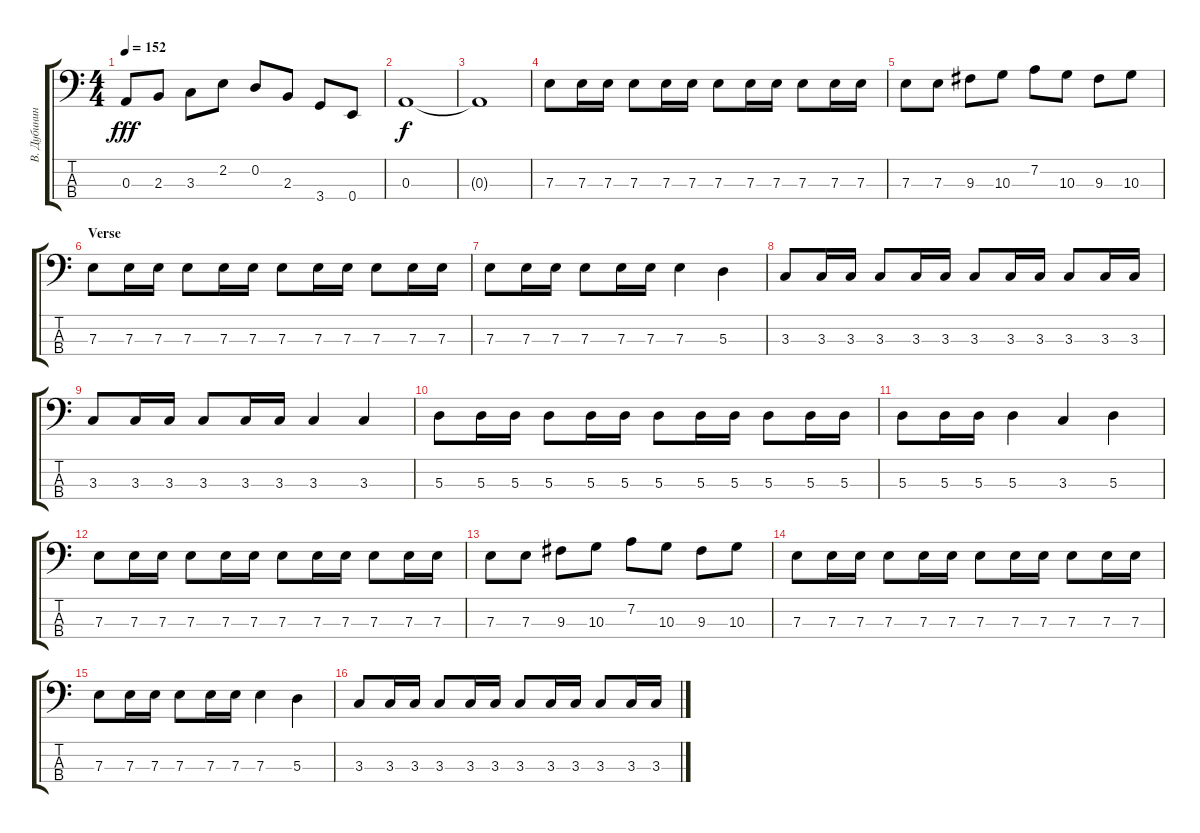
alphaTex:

\track ("В. Дубинин" "В. Дубинин") {instrument electricbassfinger}
\staff {score tabs}
\tuning (G2 D2 A1 E1) {hide}
\ts (4 4)
\tempo 152
\clef f4
\ks c
0.3.8{dy fff} 2.3.8 3.3.8 2.2.8 0.2.8 2.3.8 3.4.8 0.4.8 |
0.3.1{dy f} |
0.3{t}.1 |
7.3.8 7.3.16 7.3.16 7.3.8 7.3.16 7.3.16 7.3.8 7.3.16 7.3.16 7.3.8 7.3.16 7.3.16 |
7.3.8 7.3.8 9.3.8 10.3.8 7.2.8 10.3.8 9.3.8 10.3.8 |
\section ("" "Verse")
7.3.8 7.3.16 7.3.16 7.3.8 7.3.16 7.3.16 7.3.8 7.3.16 7.3.16 7.3.8 7.3.16 7.3.16 |
7.3.8 7.3.16 7.3.16 7.3.8 7.3.16 7.3.16 7.3.4 5.3.4 |
3.3.8 3.3.16 3.3.16 3.3.8 3.3.16 3.3.16 3.3.8 3.3.16 3.3.16 3.3.8 3.3.16 3.3.16 |
3.3.8 3.3.16 3.3.16 3.3.8 3.3.16 3.3.16 3.3.4 3.3.4 |
5.3.8 5.3.16 5.3.16 5.3.8 5.3.16 5.3.16 5.3.8 5.3.16 5.3.16 5.3.8 5.3.16 5.3.16 |
5.3.8 5.3.16 5.3.16 5.3.4 3.3.4 5.3.4 |
7.3.8 7.3.16 7.3.16 7.3.8 7.3.16 7.3.16 7.3.8 7.3.16 7.3.16 7.3.8 7.3.16 7.3.16 |
7.3.8 7.3.8 9.3.8 10.3.8 7.2.8 10.3.8 9.3.8 10.3.8 |
7.3.8 7.3.16 7.3.16 7.3.8 7.3.16 7.3.16 7.3.8 7.3.16 7.3.16 7.3.8 7.3.16 7.3.16 |
7.3.8 7.3.16 7.3.16 7.3.8 7.3.16 7.3.16 7.3.4 5.3.4 |
3.3.8 3.3.16 3.3.16 3.3.8 3.3.16 3.3.16 3.3.8 3.3.16 3.3.16 3.3.8 3.3.16 3.3.16
